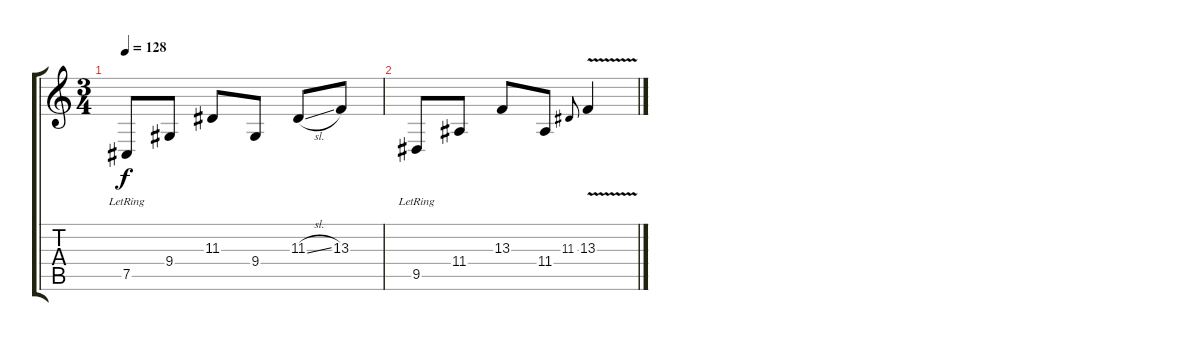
\track "" {instrument fx4atmosphere}
\staff {score tabs}
\tuning (Db4 Ab3 E3 B2 Gb2 Db2) {hide}
\ts (3 4)
\tempo 128
\clef g2
\ks c
7.5{lr}.8{dy f} 9.4.8 11.3.8 9.4.8 11.3{sl}.8 13.3.8 |
9.5{lr}.8 11.4.8 13.3.8 11.4.8 11.3.8{gr onbeat} 13.3{v}.4
